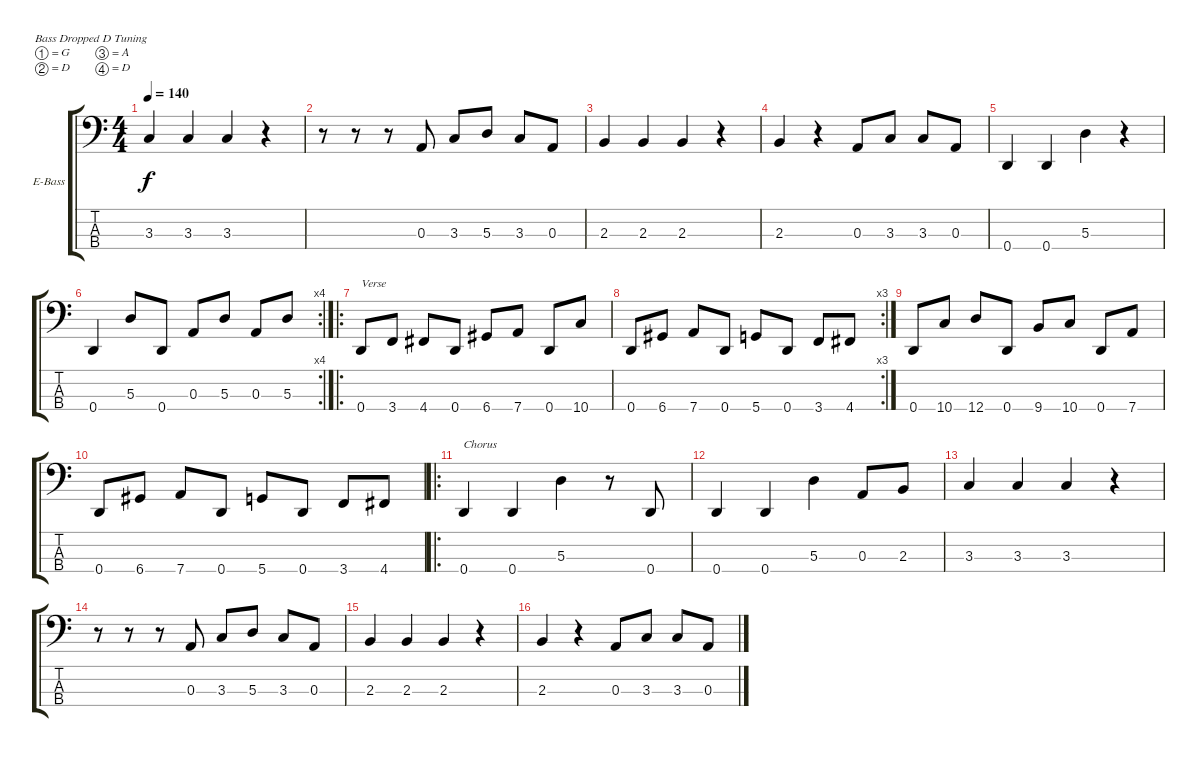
\bracketExtendMode groupsimilarinstruments
\firstSystemTrackNameOrientation horizontal
\otherSystemsTrackNameOrientation horizontal
\track ("Bass" "E-Bass") {instrument electricbassfinger}
\staff {score tabs}
\tuning (G2 D2 A1 D1)
\ts (4 4)
\tempo 140
\clef f4
\ks c
3.3.4{dy f} 3.3.4 3.3.4 r.4 |
r.8 r.8 r.8 0.3.8 3.3.8 5.3.8 3.3.8 0.3.8 |
2.3.4 2.3.4 2.3.4 r.4 |
2.3.4 r.4 0.3.8 3.3.8 3.3.8 0.3.8 |
0.4.4 0.4.4 5.3.4 r.4 |
\rc 4
0.4.4 5.3.8 0.4.8 0.3.8 5.3.8 0.3.8 5.3.8 |
\ro
0.4.8{txt "Verse"} 3.4.8 4.4.8 0.4.8 6.4.8 7.4.8 0.4.8 10.4.8 |
\rc 3
0.4.8 6.4.8 7.4.8 0.4.8 5.4.8 0.4.8 3.4.8 4.4.8 |
0.4.8 10.4.8 12.4.8 0.4.8 9.4.8 10.4.8 0.4.8 7.4.8 |
0.4.8 6.4.8 7.4.8 0.4.8 5.4.8 0.4.8 3.4.8 4.4.8 |
\ro
0.4.4{txt "Chorus"} 0.4.4 5.3.4 r.8 0.4.8 |
0.4.4 0.4.4 5.3.4 0.3.8 2.3.8 |
3.3.4 3.3.4 3.3.4 r.4 |
r.8 r.8 r.8 0.3.8 3.3.8 5.3.8 3.3.8 0.3.8 |
2.3.4 2.3.4 2.3.4 r.4 |
2.3.4 r.4 0.3.8 3.3.8 3.3.8 0.3.8
